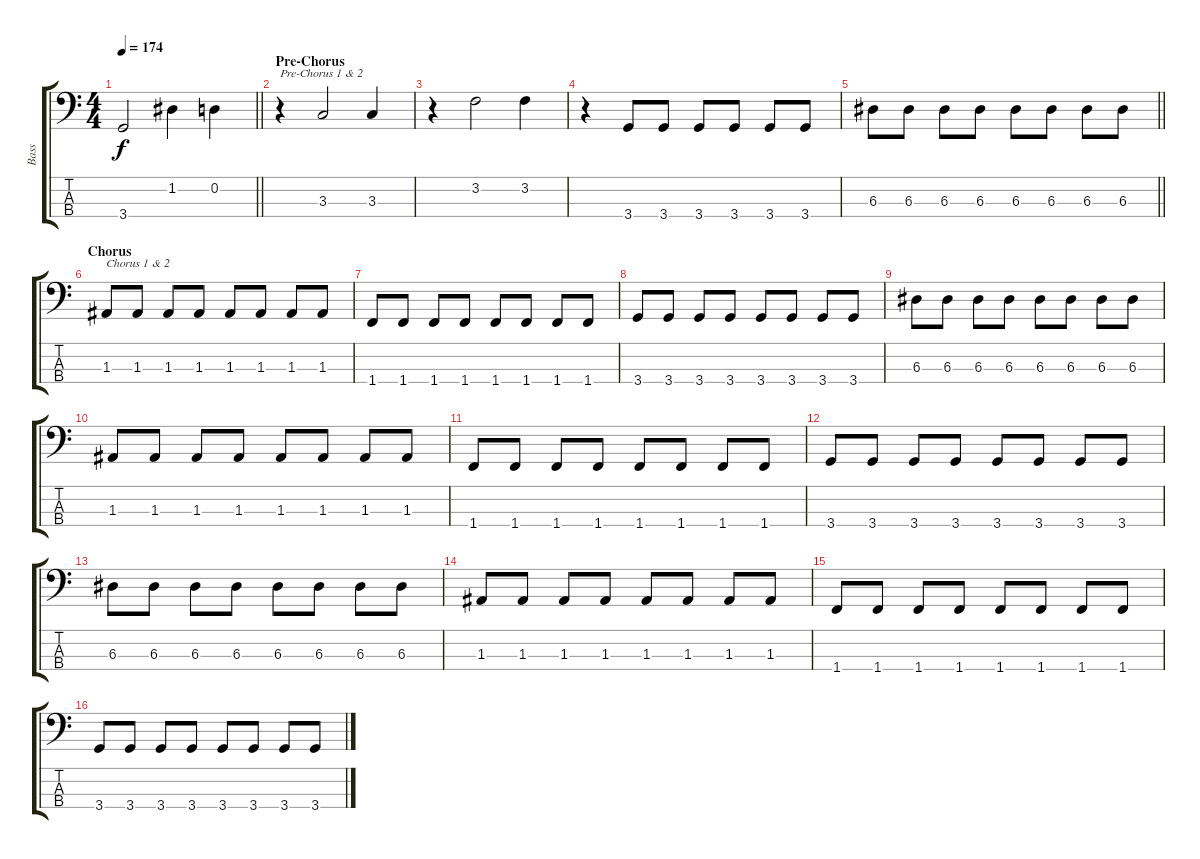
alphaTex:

\track ("Bass" "Bass") {instrument acousticguitarnylon}
\staff {score tabs}
\tuning (G2 D2 A1 E1) {hide}
\ts (4 4)
\tempo 174
\clef f4
\barLineRight lightlight
\ks c
3.4.2{dy f} 1.2.4 0.2.4 |
\section ("" "Pre-Chorus")
r.4{txt "Pre-Chorus 1 & 2"} 3.3.2 3.3.4 |
r.4 3.2.2 3.2.4 |
r.4 3.4.8 3.4.8 3.4.8 3.4.8 3.4.8 3.4.8 |
\barLineRight lightlight
6.3.8 6.3.8 6.3.8 6.3.8 6.3.8 6.3.8 6.3.8 6.3.8 |
\section ("" "Chorus")
1.3.8{txt "Chorus 1 & 2"} 1.3.8 1.3.8 1.3.8 1.3.8 1.3.8 1.3.8 1.3.8 |
1.4.8 1.4.8 1.4.8 1.4.8 1.4.8 1.4.8 1.4.8 1.4.8 |
3.4.8 3.4.8 3.4.8 3.4.8 3.4.8 3.4.8 3.4.8 3.4.8 |
6.3.8 6.3.8 6.3.8 6.3.8 6.3.8 6.3.8 6.3.8 6.3.8 |
1.3.8 1.3.8 1.3.8 1.3.8 1.3.8 1.3.8 1.3.8 1.3.8 |
1.4.8 1.4.8 1.4.8 1.4.8 1.4.8 1.4.8 1.4.8 1.4.8 |
3.4.8 3.4.8 3.4.8 3.4.8 3.4.8 3.4.8 3.4.8 3.4.8 |
6.3.8 6.3.8 6.3.8 6.3.8 6.3.8 6.3.8 6.3.8 6.3.8 |
1.3.8 1.3.8 1.3.8 1.3.8 1.3.8 1.3.8 1.3.8 1.3.8 |
1.4.8 1.4.8 1.4.8 1.4.8 1.4.8 1.4.8 1.4.8 1.4.8 |
3.4.8 3.4.8 3.4.8 3.4.8 3.4.8 3.4.8 3.4.8 3.4.8
